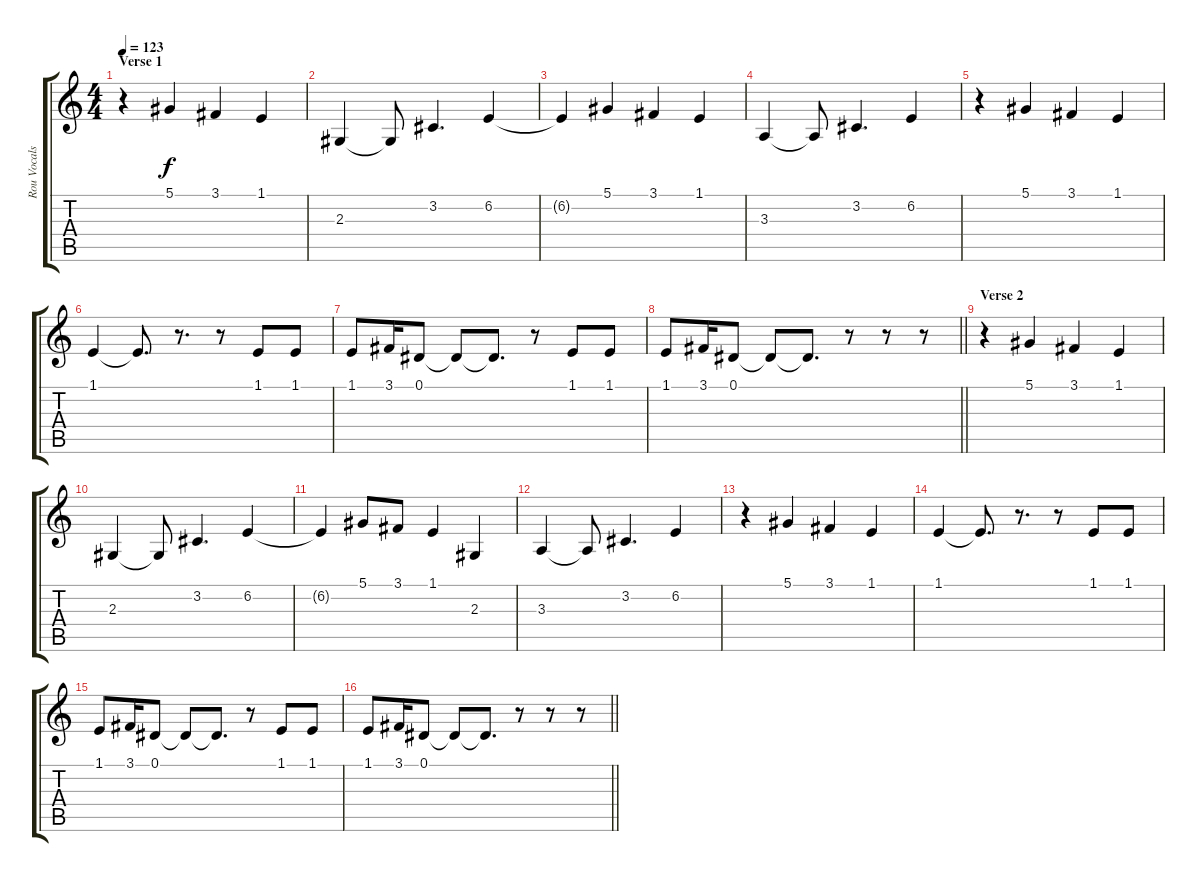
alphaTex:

\track ("Rou Vocals" "Rou Vocals") {instrument lead2sawtooth}
\staff {score tabs}
\tuning (Eb4 Bb3 Gb3 Db3 Ab2 Db2) {hide}
\ts (4 4)
\section ("" "Verse 1")
\tempo 123
\clef g2
\ks c
r.4{dy f} 5.1.4 3.1.4 1.1.4 |
2.3.4 2.3{t}.8 3.2.4{d} 6.2.4 |
6.2{t}.4 5.1.4 3.1.4 1.1.4 |
3.3.4 3.3{t}.8 3.2.4{d} 6.2.4 |
r.4 5.1.4 3.1.4 1.1.4 |
1.1.4 1.1{t}.8{d} r.8{d} r.8 1.1.8 1.1.8 |
1.1.8 3.1.16 0.1.8 0.1{t}.8 0.1{t}.8{d} r.8 1.1.8 1.1.8 |
\barLineRight lightlight
1.1.8 3.1.16 0.1.8 0.1{t}.8 0.1{t}.8{d} r.8 r.8 r.8 |
\section ("" "Verse 2")
r.4 5.1.4 3.1.4 1.1.4 |
2.3.4 2.3{t}.8 3.2.4{d} 6.2.4 |
6.2{t}.4 5.1.8 3.1.8 1.1.4 2.3.4 |
3.3.4 3.3{t}.8 3.2.4{d} 6.2.4 |
r.4 5.1.4 3.1.4 1.1.4 |
1.1.4 1.1{t}.8{d} r.8{d} r.8 1.1.8 1.1.8 |
1.1.8 3.1.16 0.1.8 0.1{t}.8 0.1{t}.8{d} r.8 1.1.8 1.1.8 |
\barLineRight lightlight
1.1.8 3.1.16 0.1.8 0.1{t}.8 0.1{t}.8{d} r.8 r.8 r.8
